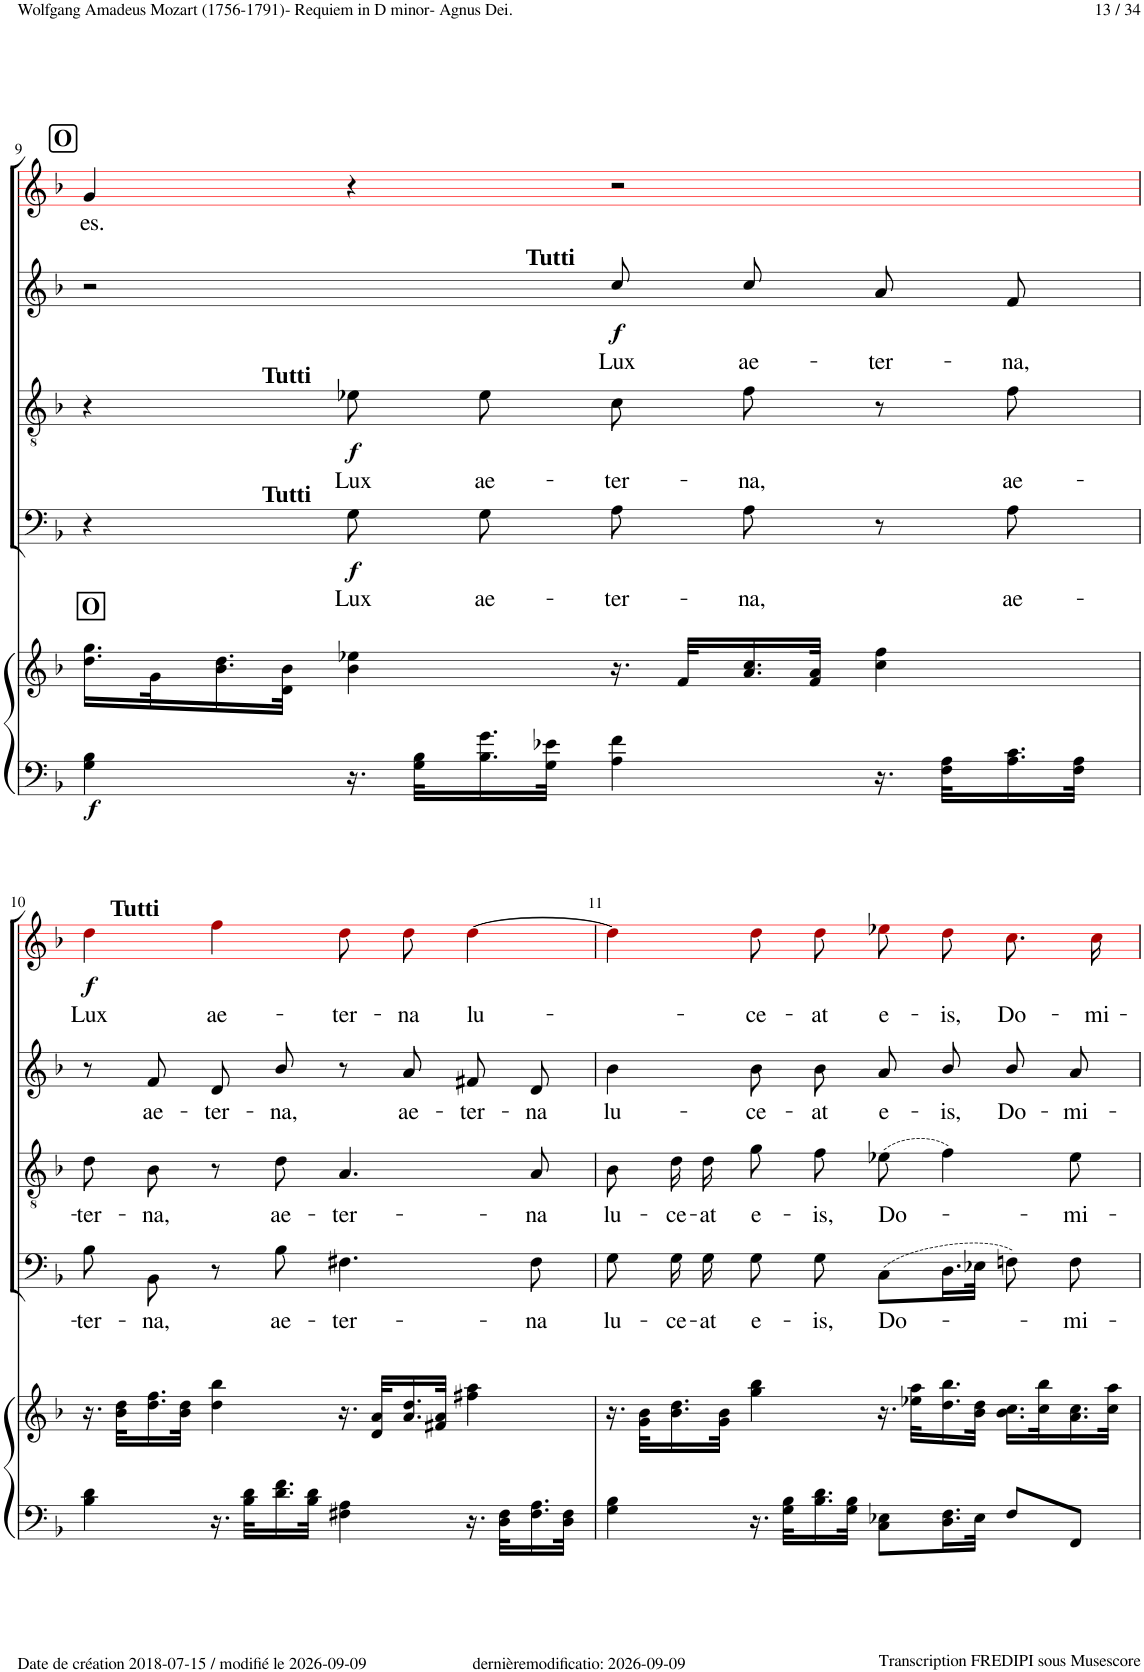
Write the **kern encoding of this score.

**kern	**kern	**dynam	**kern	**text	**dynam	**kern	**text	**dynam	**kern	**text	**dynam	**kern	**text	**dynam	**kern	**text
*part6	*part6	*part6	*part5	*part5	*part5	*part4	*part4	*part4	*part3	*part3	*part3	*part2	*part2	*part2	*part1	*part1
*staff7	*staff6	*staff6/7	*staff5	*staff5	*staff5	*staff4	*staff4	*staff4	*staff3	*staff3	*staff3	*staff2	*staff2	*staff2	*staff1	*staff1
*I"Piano	*	*	*I"Bass	*	*	*I"Tenor	*	*	*I"Alto	*	*	*I"Soprano	*	*	*I"Soprano	*
*I'Pno	*	*	*	*	*	*	*	*	*	*	*	*	*	*	*I'S.	*
!!LO:PB:g=z
*clefF4	*clefG2	*	*clefF4	*	*	*clefGv2	*	*	*clefG2	*	*	*clefG2	*	*	*clefG2	*
*	*	*	*	*	*	*	*	*	*	*	*	*ITrd1c2	*	*	*	*
*k[b-]	*k[b-]	*	*k[b-]	*	*	*k[b-]	*	*	*k[b-]	*	*	*k[b-]	*	*	*k[b-]	*
*M4/4	*M4/4	*	*M4/4	*	*	*M4/4	*	*	*M4/4	*	*	*M4/4	*	*	*M4/4	*
*met(c)	*met(c)	*	*met(c)	*	*	*met(c)	*	*	*met(c)	*	*	*met(c)	*	*	*met(c)	*
!!LO:REH:place=s1:a:B:cj:fs=14:t=O
=9	=9	=9	=9	=9	=9	=9	=9	=9	=9	=9	=9	=9	=9	=9	=9	=9
!	!LO:TX:a:B:t=O	!	!	!	!	!	!	!	!	!	!	!	!	!	!	!
!	!	!LO:DY:b=2	!	!	!	!	!	!	!	!	!	!	!LO:LY:b	!	!	!
4G\ 4B-\	16.dd\ 16.gg\LL	f	4r	.	.	4r	.	.	2r	.	.	4g/	es.	.	4g!	es.
.	32g\K	.	.	.	.	.	.	.	.	.	.	.	.	.	.	.
.	16.b-\ 16.dd\	.	.	.	.	.	.	.	.	.	.	.	.	.	.	.
.	32d\ 32b-\JJk	.	.	.	.	.	.	.	.	.	.	.	.	.	.	.
!	!	!	!	!	!	!LO:TX:a:B:t=Tutti	!	!	!	!	!	!	!	!	!	!
!	!	!	!LO:TX:a:B:t=Tutti	!	!	!	!	!	!	!	!	!	!	!	!	!
!	!	!	!	!LO:LY:b	!LO:DY:b	!	!LO:LY:b	!LO:DY:b	!	!	!	!	!	!	!	!
16.r	4b-\ 4ee-X\	.	8G!\	Lux	f	8e-X!\L	Lux	f	.	.	.	4r	.	.	4r	.
32G\ 32B-\KLL	.	.	.	.	.	.	.	.	.	.	.	.	.	.	.	.
!	!	!	!	!LO:LY:b	!	!	!LO:LY:b	!	!	!	!	!	!	!	!	!
16.B-\ 16.g\	.	.	8G!\	ae-	.	8e-!\J	ae-	.	.	.	.	.	.	.	.	.
32G\ 32e-X\JJk	.	.	.	.	.	.	.	.	.	.	.	.	.	.	.	.
!	!	!	!	!	!	!	!	!	!LO:TX:a:B:t=Tutti	!	!	!	!	!	!	!
!	!	!	!	!LO:LY:b	!	!	!LO:LY:b	!	!	!LO:LY:b	!LO:DY:b	!	!	!	!	!
4A\ 4f\	16.r	.	8A!\	-ter-	.	8c!\L	-ter-	.	8cc!/L	Lux	f	2r	.	.	2r	.
.	32f/KLL	.	.	.	.	.	.	.	.	.	.	.	.	.	.	.
!	!	!	!	!LO:LY:b	!	!	!LO:LY:b	!	!	!LO:LY:b	!	!	!	!	!	!
.	16.a/ 16.cc/	.	8A!\	-na,	.	8f!\J	-na,	.	8cc!/J	ae-	.	.	.	.	.	.
.	32f/ 32a/JJk	.	.	.	.	.	.	.	.	.	.	.	.	.	.	.
!	!	!	!	!	!	!	!	!	!	!LO:LY:b	!	!	!	!	!	!
16.r	4cc\ 4ff\	.	8r	.	.	8r	.	.	8a!/L	-ter-	.	.	.	.	.	.
32F\ 32A\KLL	.	.	.	.	.	.	.	.	.	.	.	.	.	.	.	.
!	!	!	!	!LO:LY:b	!	!	!LO:LY:b	!	!	!LO:LY:b	!	!	!	!	!	!
16.A\ 16.c\	.	.	8A!\	ae-	.	8f!\	ae-	.	8f!/J	-na,	.	.	.	.	.	.
32F\ 32A\JJk	.	.	.	.	.	.	.	.	.	.	.	.	.	.	.	.
!!LO:LB:g=z
=10	=10	=10	=10	=10	=10	=10	=10	=10	=10	=10	=10	=10	=10	=10	=10	=10
!	!	!	!	!	!	!	!	!	!	!	!	!LO:TX:a:B:t=Tutti	!	!	!	!
!	!	!	!	!LO:LY:b	!	!	!LO:LY:b	!	!	!	!	!	!LO:LY:b	!LO:DY:b	!	!
4B-\ 4d\	16.r	.	8B-!\	-ter-	.	8d!\L	-ter-	.	8r	.	.	4dd!i\	Lux	f	1r	.
.	32b-\ 32dd\KLL	.	.	.	.	.	.	.	.	.	.	.	.	.	.	.
!	!	!	!	!LO:LY:b	!	!	!LO:LY:b	!	!	!LO:LY:b	!	!	!	!	!	!
.	16.dd\ 16.ff\	.	8BB-!\	-na,	.	8B-!\J	-na,	.	8f!/	ae-	.	.	.	.	.	.
.	32b-\ 32dd\JJk	.	.	.	.	.	.	.	.	.	.	.	.	.	.	.
!	!	!	!	!	!	!	!	!	!	!LO:LY:b	!	!	!LO:LY:b	!	!	!
16.r	4dd\ 4bb-\	.	8r	.	.	8r	.	.	8d!/L	-ter-	.	4ff!i\	ae-	.	.	.
32B-\ 32d\KLL	.	.	.	.	.	.	.	.	.	.	.	.	.	.	.	.
!	!	!	!	!LO:LY:b	!	!	!LO:LY:b	!	!	!LO:LY:b	!	!	!	!	!	!
16.d\ 16.f\	.	.	8B-!\	ae-	.	8d!\	ae-	.	8b-!/J	-na,	.	.	.	.	.	.
32B-\ 32d\JJk	.	.	.	.	.	.	.	.	.	.	.	.	.	.	.	.
!	!	!	!	!LO:LY:b	!	!	!LO:LY:b	!	!	!	!	!	!LO:LY:b	!	!	!
4F#X\ 4A\	16.r	.	4.F#X!\	-ter-	.	4.A!/	-ter-	.	8r	.	.	8dd!i\L	-ter-	.	.	.
.	32d/ 32a/KLL	.	.	.	.	.	.	.	.	.	.	.	.	.	.	.
!	!	!	!	!	!	!	!	!	!	!LO:LY:b	!	!	!LO:LY:b	!	!	!
.	16.a/ 16.dd/	.	.	.	.	.	.	.	8a!/	ae-	.	8dd!i\J	-na	.	.	.
.	32f#X/ 32a/JJk	.	.	.	.	.	.	.	.	.	.	.	.	.	.	.
!	!	!	!	!	!	!	!	!	!	!LO:LY:b	!	!	!LO:LY:b	!	!	!
16.r	4ff#X\ 4aa\	.	.	.	.	.	.	.	8f#X!/L	-ter-	.	[4dd!i\	lu-	.	.	.
32D\ 32F#\KLL	.	.	.	.	.	.	.	.	.	.	.	.	.	.	.	.
!	!	!	!	!LO:LY:b	!	!	!LO:LY:b	!	!	!LO:LY:b	!	!	!	!	!	!
16.F#\ 16.A\	.	.	8F#!\	-na	.	8A!/	-na	.	8d!/J	-na	.	.	.	.	.	.
32D\ 32F#\JJk	.	.	.	.	.	.	.	.	.	.	.	.	.	.	.	.
=11	=11	=11	=11	=11	=11	=11	=11	=11	=11	=11	=11	=11	=11	=11	=11	=11
!	!	!	!	!LO:LY:b	!	!	!LO:LY:b	!	!	!LO:LY:b	!	!	!	!	!	!
4G\ 4B-\	16.r	.	8G!\	lu-	.	8B-!\L	lu-	.	4b-!\	lu-	.	4dd!i\]	.	.	1r	.
.	32g\ 32b-\KLL	.	.	.	.	.	.	.	.	.	.	.	.	.	.	.
!	!	!	!	!LO:LY:b	!	!	!LO:LY:b	!	!	!	!	!	!	!	!	!
.	16.b-\ 16.dd\	.	16G!\	-ce-	.	16d!\L	-ce-	.	.	.	.	.	.	.	.	.
!	!	!	!	!LO:LY:b	!	!	!LO:LY:b	!	!	!	!	!	!	!	!	!
.	.	.	16G!\	-at	.	16d!\JJ	-at	.	.	.	.	.	.	.	.	.
.	32g\ 32b-\JJk	.	.	.	.	.	.	.	.	.	.	.	.	.	.	.
!	!	!	!	!LO:LY:b	!	!	!LO:LY:b	!	!	!LO:LY:b	!	!	!LO:LY:b	!	!	!
16.r	4gg\ 4bb-\	.	8G!\	e-	.	8g!\L	e-	.	8b-!\L	-ce-	.	8dd!i\L	-ce-	.	.	.
32G\ 32B-\KLL	.	.	.	.	.	.	.	.	.	.	.	.	.	.	.	.
!	!	!	!	!LO:LY:b	!	!	!LO:LY:b	!	!	!LO:LY:b	!	!	!LO:LY:b	!	!	!
16.B-\ 16.d\	.	.	8G!\	-is,	.	8f!\J	-is,	.	8b-!\J	-at	.	8dd!i\J	-at	.	.	.
32G\ 32B-\JJk	.	.	.	.	.	.	.	.	.	.	.	.	.	.	.	.
!	!	!	!	!LO:LY:b	!	!	!LO:LY:b	!	!	!LO:LY:b	!	!	!LO:LY:b	!	!	!
8C\ 8E-X\L	16.r	.	(8C!\L	Do-	.	(8e-X!\	Do-	.	8a!/L	e-	.	8ee-X!i\L	e-	.	.	.
.	32ee-X\ 32aa\KLL	.	.	.	.	.	.	.	.	.	.	.	.	.	.	.
!	!	!	!	!	!	!	!	!	!	!LO:LY:b	!	!	!LO:LY:b	!	!	!
16.D\ 16.F\L	16.dd\ 16.bb-\	.	16.D!\L	.	.	4f!\)	.	.	8b-!/J	-is,	.	8dd!i\J	-is,	.	.	.
32E-\JJk	32b-\ 32dd\JJk	.	32E-X!\JJk	.	.	.	.	.	.	.	.	.	.	.	.	.
!	!	!	!	!	!	!	!	!	!	!LO:LY:b	!	!	!LO:LY:b	!	!	!
8F/L	16.b-\ 16.cc\LL	.	8Fn!\)	.	.	.	.	.	8b-!/L	Do-	.	8.cc!i\L	Do-	.	.	.
.	32cc\ 32bb-\K	.	.	.	.	.	.	.	.	.	.	.	.	.	.	.
!	!	!	!	!LO:LY:b	!	!	!LO:LY:b	!	!	!LO:LY:b	!	!	!	!	!	!
8FF/J	16.a\ 16.cc\	.	8F!\	-mi-	.	8e-!\	-mi-	.	8a!/J	-mi-	.	.	.	.	.	.
!	!	!	!	!	!	!	!	!	!	!	!	!	!LO:LY:b	!	!	!
.	.	.	.	.	.	.	.	.	.	.	.	16cc!i\Jk	-mi-	.	.	.
.	32cc\ 32aa\JJk	.	.	.	.	.	.	.	.	.	.	.	.	.	.	.
=	=	=	=	=	=	=	=	=	=	=	=	=	=	=	=	=
*-	*-	*-	*-	*-	*-	*-	*-	*-	*-	*-	*-	*-	*-	*-	*-	*-
